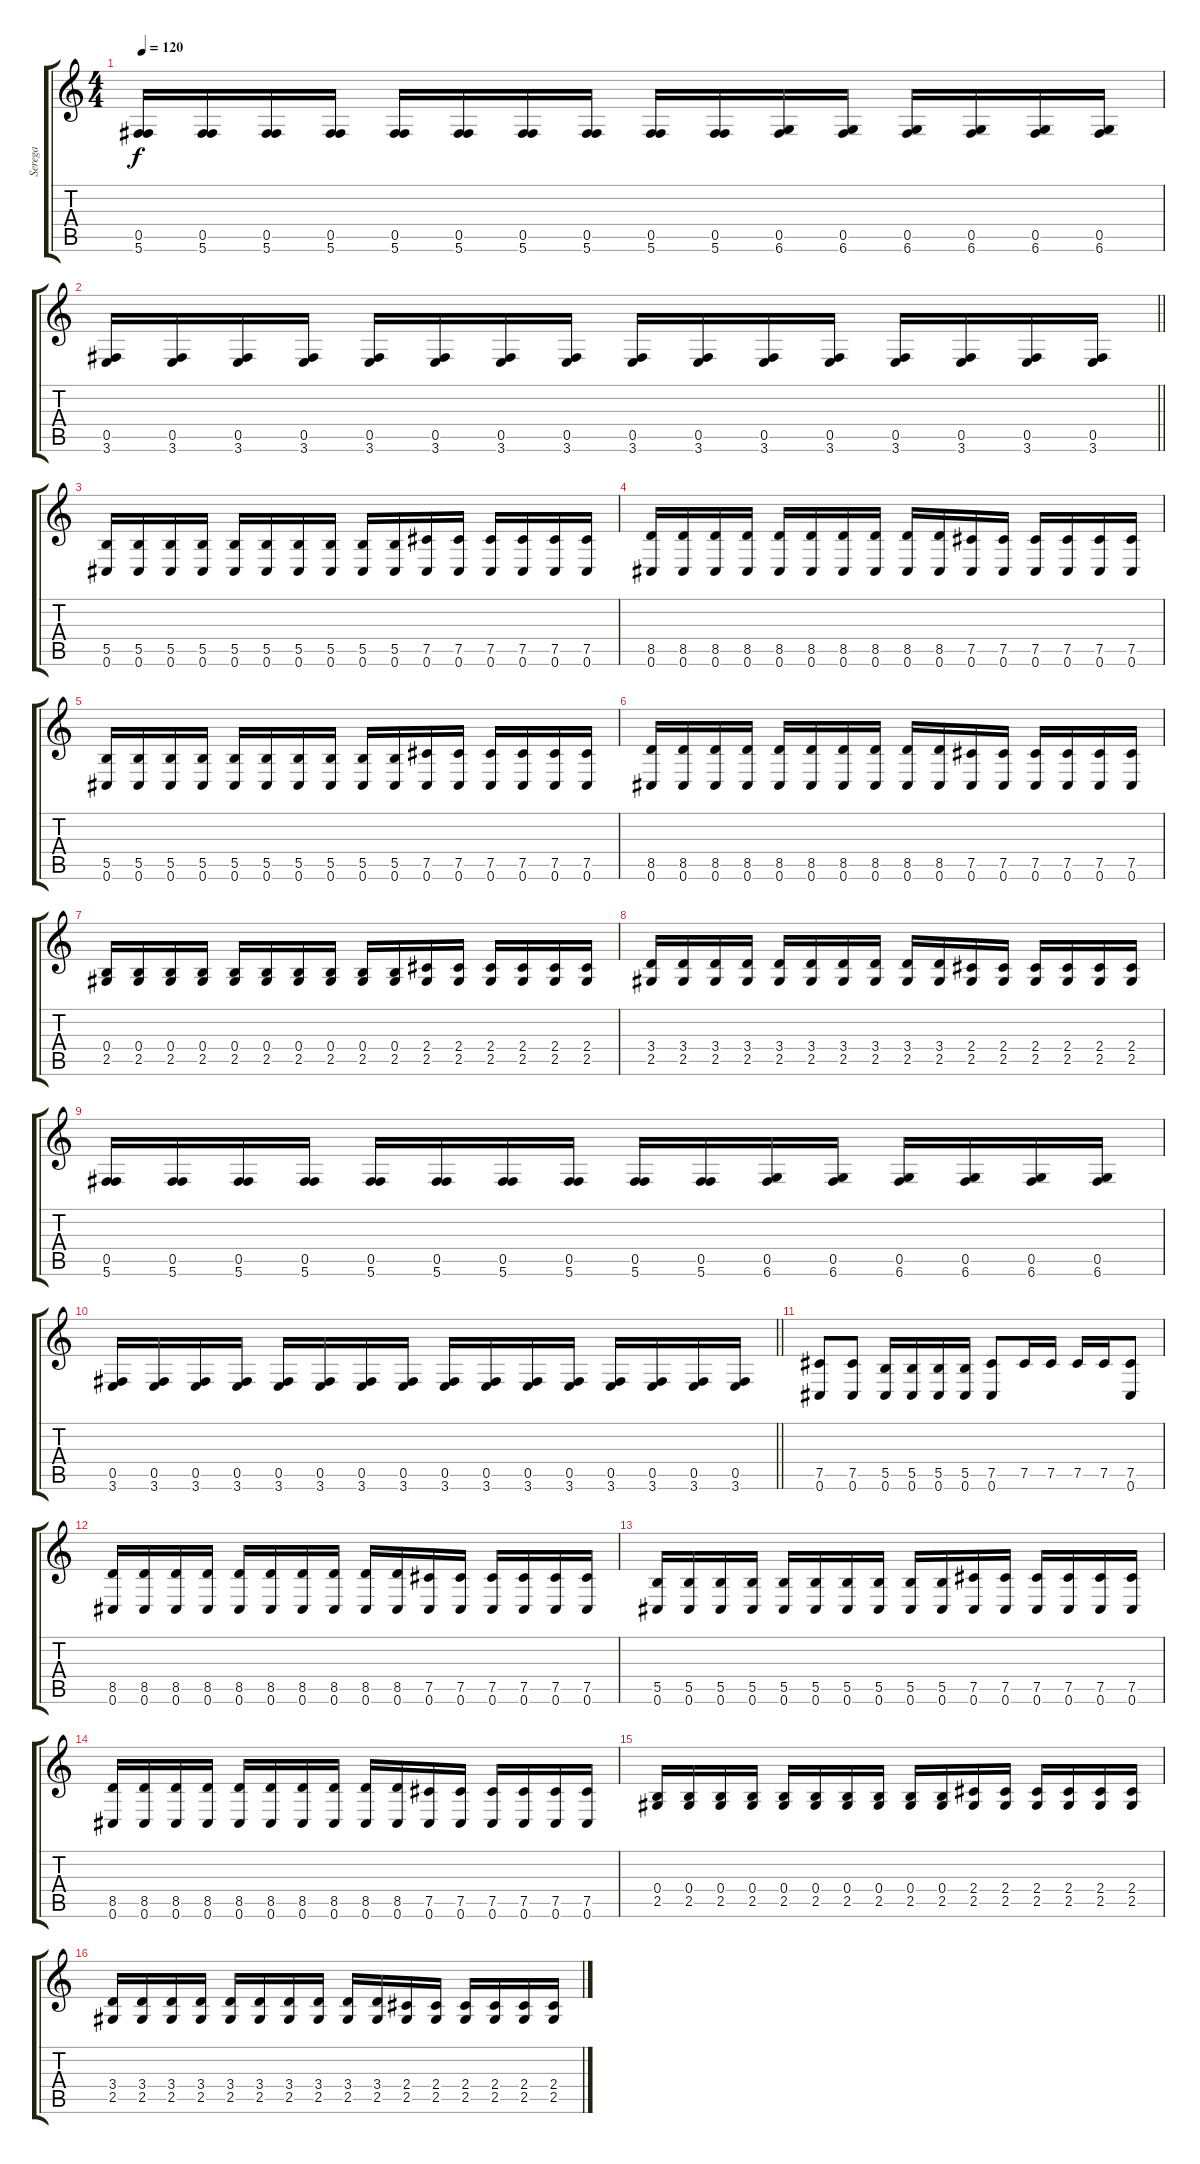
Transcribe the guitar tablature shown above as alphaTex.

\track ("Serega" "Serega") {instrument distortionguitar}
\staff {score tabs}
\tuning (Db4 Ab3 E3 B2 Gb2 Db2) {hide}
\ts (4 4)
\tempo 120
\clef g2
\ks c
(0.5 5.6).16{dy f} (0.5 5.6).16 (0.5 5.6).16 (0.5 5.6).16 (0.5 5.6).16 (0.5 5.6).16 (0.5 5.6).16 (0.5 5.6).16 (0.5 5.6).16 (0.5 5.6).16 (0.5 6.6).16 (0.5 6.6).16 (0.5 6.6).16 (0.5 6.6).16 (0.5 6.6).16 (0.5 6.6).16 |
\barLineRight lightlight
(0.5 3.6).16 (0.5 3.6).16 (0.5 3.6).16 (0.5 3.6).16 (0.5 3.6).16 (0.5 3.6).16 (0.5 3.6).16 (0.5 3.6).16 (0.5 3.6).16 (0.5 3.6).16 (0.5 3.6).16 (0.5 3.6).16 (0.5 3.6).16 (0.5 3.6).16 (0.5 3.6).16 (0.5 3.6).16 |
(5.5 0.6).16 (5.5 0.6).16 (5.5 0.6).16 (5.5 0.6).16 (5.5 0.6).16 (5.5 0.6).16 (5.5 0.6).16 (5.5 0.6).16 (5.5 0.6).16 (5.5 0.6).16 (7.5 0.6).16 (7.5 0.6).16 (7.5 0.6).16 (7.5 0.6).16 (7.5 0.6).16 (7.5 0.6).16 |
(8.5 0.6).16 (8.5 0.6).16 (8.5 0.6).16 (8.5 0.6).16 (8.5 0.6).16 (8.5 0.6).16 (8.5 0.6).16 (8.5 0.6).16 (8.5 0.6).16 (8.5 0.6).16 (7.5 0.6).16 (7.5 0.6).16 (7.5 0.6).16 (7.5 0.6).16 (7.5 0.6).16 (7.5 0.6).16 |
(5.5 0.6).16 (5.5 0.6).16 (5.5 0.6).16 (5.5 0.6).16 (5.5 0.6).16 (5.5 0.6).16 (5.5 0.6).16 (5.5 0.6).16 (5.5 0.6).16 (5.5 0.6).16 (7.5 0.6).16 (7.5 0.6).16 (7.5 0.6).16 (7.5 0.6).16 (7.5 0.6).16 (7.5 0.6).16 |
(8.5 0.6).16 (8.5 0.6).16 (8.5 0.6).16 (8.5 0.6).16 (8.5 0.6).16 (8.5 0.6).16 (8.5 0.6).16 (8.5 0.6).16 (8.5 0.6).16 (8.5 0.6).16 (7.5 0.6).16 (7.5 0.6).16 (7.5 0.6).16 (7.5 0.6).16 (7.5 0.6).16 (7.5 0.6).16 |
(0.4 2.5).16 (0.4 2.5).16 (0.4 2.5).16 (0.4 2.5).16 (0.4 2.5).16 (0.4 2.5).16 (0.4 2.5).16 (0.4 2.5).16 (0.4 2.5).16 (0.4 2.5).16 (2.4 2.5).16 (2.4 2.5).16 (2.4 2.5).16 (2.4 2.5).16 (2.4 2.5).16 (2.4 2.5).16 |
(3.4 2.5).16 (3.4 2.5).16 (3.4 2.5).16 (3.4 2.5).16 (3.4 2.5).16 (3.4 2.5).16 (3.4 2.5).16 (3.4 2.5).16 (3.4 2.5).16 (3.4 2.5).16 (2.4 2.5).16 (2.4 2.5).16 (2.4 2.5).16 (2.4 2.5).16 (2.4 2.5).16 (2.4 2.5).16 |
(0.5 5.6).16 (0.5 5.6).16 (0.5 5.6).16 (0.5 5.6).16 (0.5 5.6).16 (0.5 5.6).16 (0.5 5.6).16 (0.5 5.6).16 (0.5 5.6).16 (0.5 5.6).16 (0.5 6.6).16 (0.5 6.6).16 (0.5 6.6).16 (0.5 6.6).16 (0.5 6.6).16 (0.5 6.6).16 |
\barLineRight lightlight
(0.5 3.6).16 (0.5 3.6).16 (0.5 3.6).16 (0.5 3.6).16 (0.5 3.6).16 (0.5 3.6).16 (0.5 3.6).16 (0.5 3.6).16 (0.5 3.6).16 (0.5 3.6).16 (0.5 3.6).16 (0.5 3.6).16 (0.5 3.6).16 (0.5 3.6).16 (0.5 3.6).16 (0.5 3.6).16 |
(7.5 0.6).8 (7.5 0.6).8 (5.5 0.6).16 (5.5 0.6).16 (5.5 0.6).16 (5.5 0.6).16 (7.5 0.6).8 7.5.16 7.5.16 7.5.16 7.5.16 (7.5 0.6).8 |
(8.5 0.6).16 (8.5 0.6).16 (8.5 0.6).16 (8.5 0.6).16 (8.5 0.6).16 (8.5 0.6).16 (8.5 0.6).16 (8.5 0.6).16 (8.5 0.6).16 (8.5 0.6).16 (7.5 0.6).16 (7.5 0.6).16 (7.5 0.6).16 (7.5 0.6).16 (7.5 0.6).16 (7.5 0.6).16 |
(5.5 0.6).16 (5.5 0.6).16 (5.5 0.6).16 (5.5 0.6).16 (5.5 0.6).16 (5.5 0.6).16 (5.5 0.6).16 (5.5 0.6).16 (5.5 0.6).16 (5.5 0.6).16 (7.5 0.6).16 (7.5 0.6).16 (7.5 0.6).16 (7.5 0.6).16 (7.5 0.6).16 (7.5 0.6).16 |
(8.5 0.6).16 (8.5 0.6).16 (8.5 0.6).16 (8.5 0.6).16 (8.5 0.6).16 (8.5 0.6).16 (8.5 0.6).16 (8.5 0.6).16 (8.5 0.6).16 (8.5 0.6).16 (7.5 0.6).16 (7.5 0.6).16 (7.5 0.6).16 (7.5 0.6).16 (7.5 0.6).16 (7.5 0.6).16 |
(0.4 2.5).16 (0.4 2.5).16 (0.4 2.5).16 (0.4 2.5).16 (0.4 2.5).16 (0.4 2.5).16 (0.4 2.5).16 (0.4 2.5).16 (0.4 2.5).16 (0.4 2.5).16 (2.4 2.5).16 (2.4 2.5).16 (2.4 2.5).16 (2.4 2.5).16 (2.4 2.5).16 (2.4 2.5).16 |
(3.4 2.5).16 (3.4 2.5).16 (3.4 2.5).16 (3.4 2.5).16 (3.4 2.5).16 (3.4 2.5).16 (3.4 2.5).16 (3.4 2.5).16 (3.4 2.5).16 (3.4 2.5).16 (2.4 2.5).16 (2.4 2.5).16 (2.4 2.5).16 (2.4 2.5).16 (2.4 2.5).16 (2.4 2.5).16
